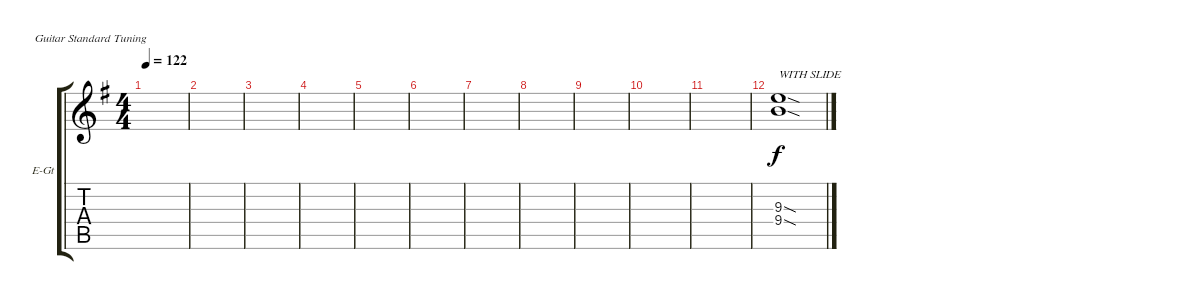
\defaultSystemsLayout 4
\bracketExtendMode groupsimilarinstruments
\firstSystemTrackNameOrientation horizontal
\otherSystemsTrackNameOrientation horizontal
\track ("VINNIE RHYTHM" "E-Gt") {solo instrument distortionguitar}
\staff {score tabs}
\tuning (E4 B3 G3 D3 A2 E2)
\ts (4 4)
\tempo 122
\clef g2
\scale
0.333333
\ks g
|
\scale
0.333333 |
\scale
0.333333 |
\scale
0.333333 |
\scale
0.333333 |
\scale
0.333333 |
\scale
0.333333 |
\scale
0.333333 |
\scale
0.333333 |
\scale
0.333333 |
\scale
0.333333 |
\scale
0.333333 (9.3{sod} 9.4{sod}).1{txt "WITH SLIDE"} |
\scale
0.333333 |
\scale
0.333333 |
\scale
0.333333 |
\scale
0.333333
